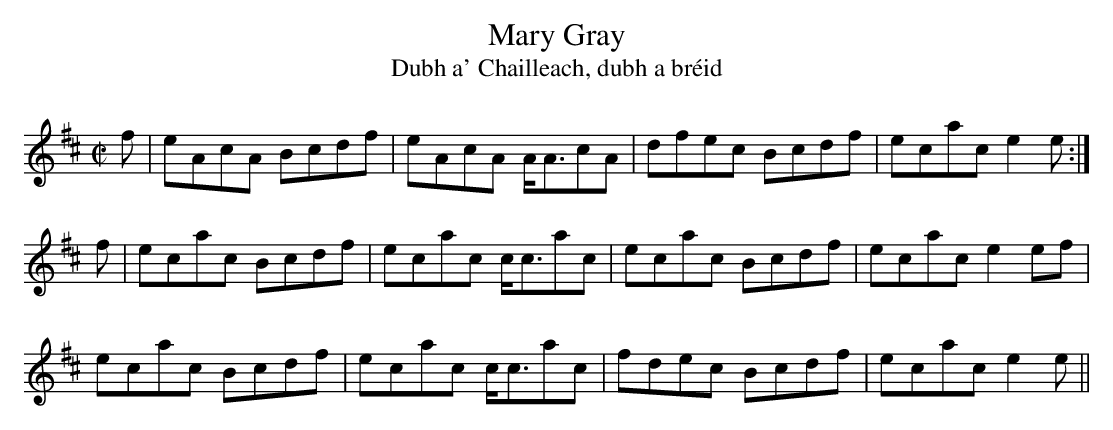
X:1
T:Mary Gray
T:Dubh a' Chailleach, dubh a bréid
M:C|
L:1/8
K:Amix
f|eAcA Bcdf|eAcA A<AcA|dfec Bcdf|ecac e2e:|
f|ecac Bcdf|ecac c<cac|ecac Bcdf|ecac e2 ef|
ecac Bcdf|ecac c<cac|fdec Bcdf|ecac e2e||
